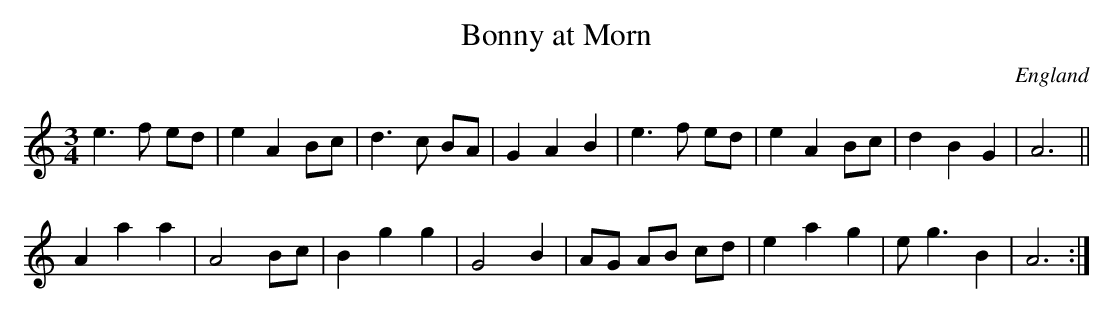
X:1
T:Bonny at Morn
M:3/4
O:England
K:A minor
e3f ed|e2A2 Bc|d3c BA|G2A2B2|\
e3f ed|e2A2 Bc|d2B2G2|A6||
A2a2a2|A4Bc|B2g2g2|G4 B2|\
AG AB cd|e2 a2g2|eg3B2|A6 :|
